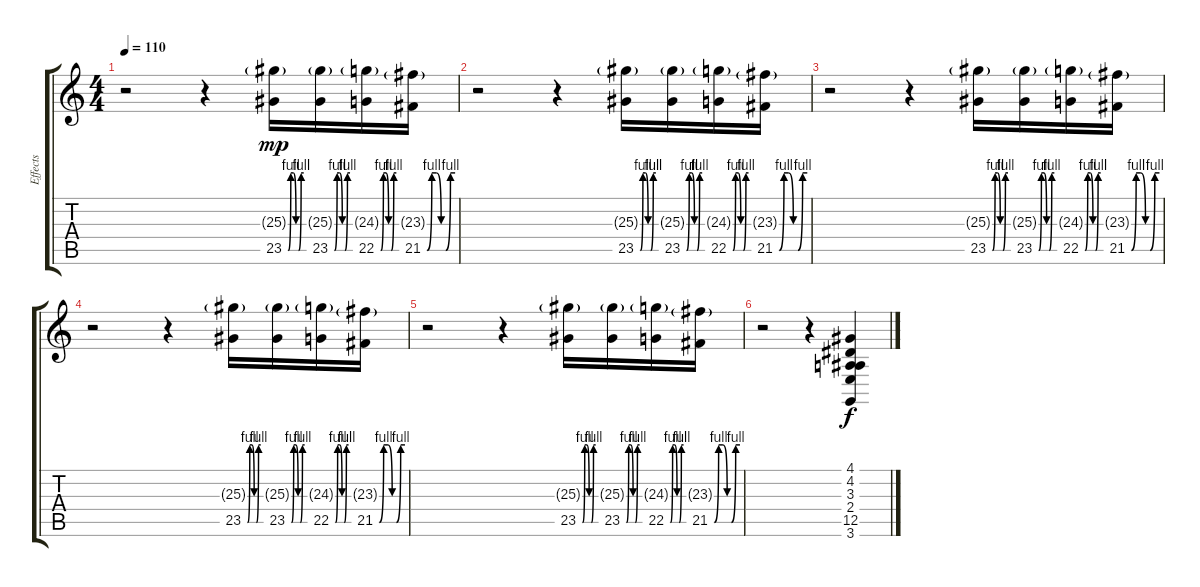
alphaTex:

\track ("Effects" "Effects") {instrument viola}
\staff {score tabs}
\tuning (E4 B3 G3 D3 A2 E2) {hide}
\ts (4 4)
\tempo 110
\clef g2
\ks c
r.2{dy mp} r.4 (25.3{g} 23.5{be (custom 0 0 10 4 20 4 30 0 40 0 50 4 60 4)}).16 (25.3{g} 23.5{be (custom 0 0 10 4 20 4 30 0 40 0 50 4 60 4)}).16 (24.3{g} 22.5{be (custom 0 0 10 4 20 4 30 0 40 0 50 4 60 4)}).16 (23.3{g} 21.5{be (custom 0 0 10 4 20 4 30 0 40 0 50 4 60 4)}).16 |
r.2 r.4 (25.3{g} 23.5{be (custom 0 0 10 4 20 4 30 0 40 0 50 4 60 4)}).16 (25.3{g} 23.5{be (custom 0 0 10 4 20 4 30 0 40 0 50 4 60 4)}).16 (24.3{g} 22.5{be (custom 0 0 10 4 20 4 30 0 40 0 50 4 60 4)}).16 (23.3{g} 21.5{be (custom 0 0 10 4 20 4 30 0 40 0 50 4 60 4)}).16 |
r.2 r.4 (25.3{g} 23.5{be (custom 0 0 10 4 20 4 30 0 40 0 50 4 60 4)}).16 (25.3{g} 23.5{be (custom 0 0 10 4 20 4 30 0 40 0 50 4 60 4)}).16 (24.3{g} 22.5{be (custom 0 0 10 4 20 4 30 0 40 0 50 4 60 4)}).16 (23.3{g} 21.5{be (custom 0 0 10 4 20 4 30 0 40 0 50 4 60 4)}).16 |
r.2 r.4 (25.3{g} 23.5{be (custom 0 0 10 4 20 4 30 0 40 0 50 4 60 4)}).16 (25.3{g} 23.5{be (custom 0 0 10 4 20 4 30 0 40 0 50 4 60 4)}).16 (24.3{g} 22.5{be (custom 0 0 10 4 20 4 30 0 40 0 50 4 60 4)}).16 (23.3{g} 21.5{be (custom 0 0 10 4 20 4 30 0 40 0 50 4 60 4)}).16 |
r.2 r.4 (25.3{g} 23.5{be (custom 0 0 10 4 20 4 30 0 40 0 50 4 60 4)}).16 (25.3{g} 23.5{be (custom 0 0 10 4 20 4 30 0 40 0 50 4 60 4)}).16 (24.3{g} 22.5{be (custom 0 0 10 4 20 4 30 0 40 0 50 4 60 4)}).16 (23.3{g} 21.5{be (custom 0 0 10 4 20 4 30 0 40 0 50 4 60 4)}).16 |
r.2 r.4 (4.1 4.2 3.3 2.4 12.5 3.6).4{dy f volume 7 instrument gunshot}
